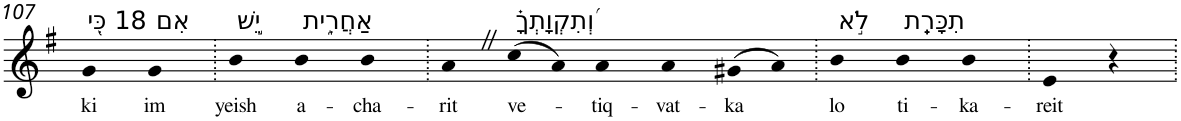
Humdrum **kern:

**kern	**text
*part1	*part1
*staff1	*staff1
*I"Piano	*
*I'Pno	*
!!LO:PB:g=z
*clefG2	*
*k[f#]	*
*G:	*
=107	=107
!LO:TX:a:t=18 כִּ֭י	!
!	!LO:LY:b
4g	ki
!LO:TX:a:t=אִם	!
!	!LO:LY:b
4g	im
=108.	=108.
!LO:TX:a:t=יֵ֣שׁ	!
!	!LO:LY:b
4b	yeish
!LO:TX:a:t=אַחֲרִ֑ית	!
!	!LO:LY:b
4b	a-
!	!LO:LY:b
4b	-cha-
=109.	=109.
!	!LO:LY:b
4aZ	-rit
!LO:TX:a:t=וְ֝תִקְוָתְךָ֗	!
!	!LO:LY:b
(>8cc	ve-
8a)	.
!	!LO:LY:b
4a	-tiq-
!	!LO:LY:b
4a	-vat-
!	!LO:LY:b
(>8g#X	-ka
8a)	.
=110.	=110.
!LO:TX:a:t=לֹ֣א	!
!	!LO:LY:b
4b	lo
!LO:TX:a:t=תִכָּרֵֽת	!
!	!LO:LY:b
4b	ti-
!	!LO:LY:b
4b	-ka-
=111.	=111.
!	!LO:LY:b
4e	-reit
4r	.
=.	=.
*-	*-
